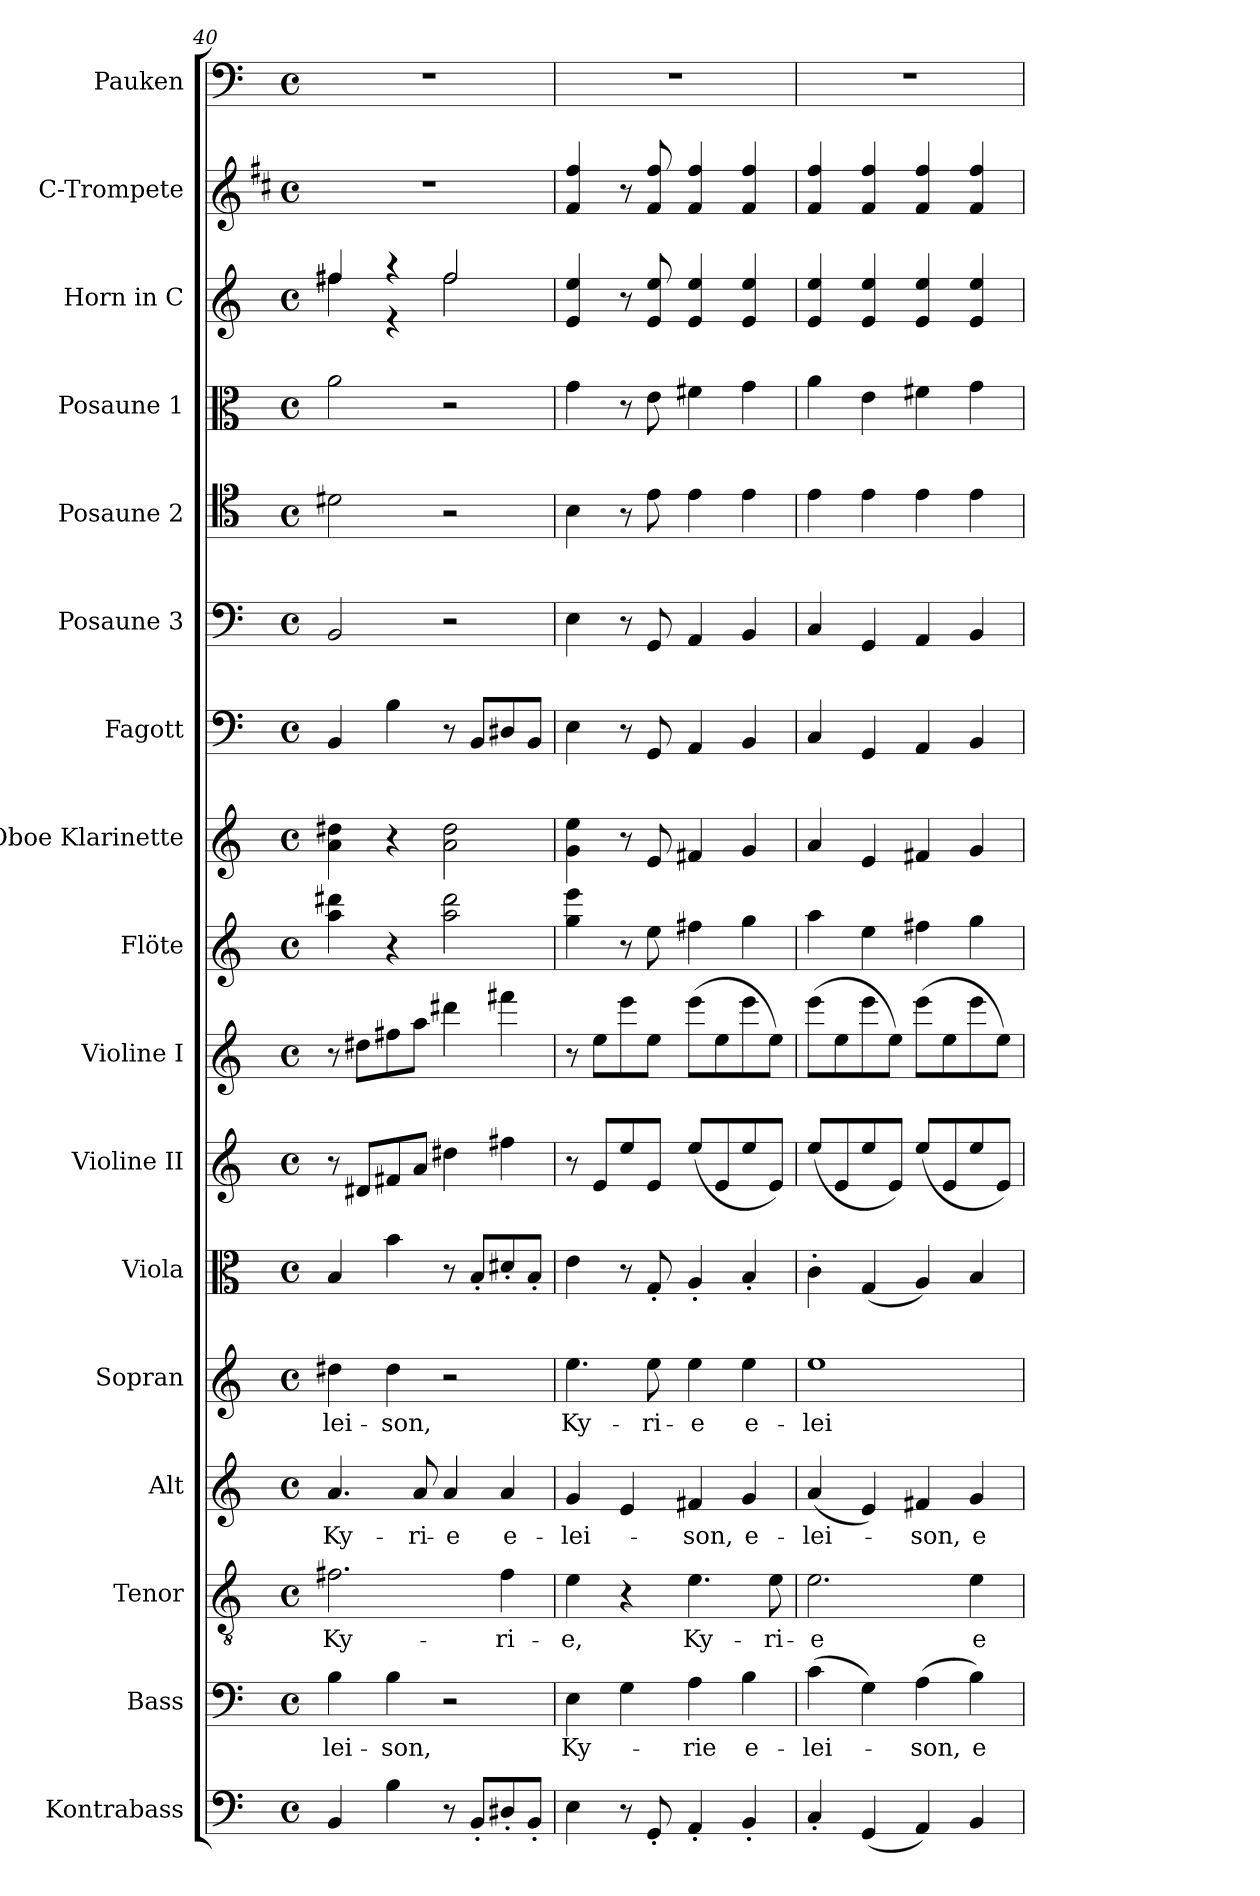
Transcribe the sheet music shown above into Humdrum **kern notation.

**kern	**kern	**text	**kern	**text	**kern	**text	**kern	**text	**kern	**kern	**kern	**kern	**kern	**kern	**kern	**kern	**kern	**kern	**kern	**kern
*part17	*part16	*part16	*part15	*part15	*part14	*part14	*part13	*part13	*part12	*part11	*part10	*part9	*part8	*part7	*part6	*part5	*part4	*part3	*part2	*part1
*staff17	*staff16	*staff16	*staff15	*staff15	*staff14	*staff14	*staff13	*staff13	*staff12	*staff11	*staff10	*staff9	*staff8	*staff7	*staff6	*staff5	*staff4	*staff3	*staff2	*staff1
*I"Kontrabass	*I"Bass	*	*I"Tenor	*	*I"Alt	*	*I"Sopran	*	*I"Viola	*I"Violine II	*I"Violine I	*I"Flöte	*I"Oboe Klarinette	*I"Fagott	*I"Posaune 3	*I"Posaune 2	*I"Posaune 1	*I"Horn in C	*I"C-Trompete	*I"Pauken
*I'Kb.	*I'B.	*	*I'T.	*	*I'A.	*	*I'S.	*	*I'Vla.	*I'Vl. II	*I'Vl. I	*I'Fl.	*I'Ob.	*I'Fg.	*I'Pos. 3	*I'Pos. 2	*I'Pos. 1	*I'Hrn.	*I'C Trp.	*I'Pk.
*clefF4	*clefF4	*	*clefGv2	*	*clefG2	*	*clefG2	*	*clefC3	*clefG2	*clefG2	*clefG2	*clefG2	*clefF4	*clefF4	*clefC4	*clefC3	*clefG2	*clefG2	*clefF4
*ITrd7c12	*	*	*	*	*	*	*	*	*	*	*	*	*	*	*	*	*	*ITrd7c12	*ITrd1c2	*
*k[]	*k[]	*	*k[]	*	*k[]	*	*k[]	*	*k[]	*k[]	*k[]	*k[]	*k[]	*k[]	*k[]	*k[]	*k[]	*k[]	*k[]	*k[]
*C:	*C:	*	*C:	*	*C:	*	*C:	*	*C:	*C:	*C:	*C:	*C:	*C:	*C:	*C:	*C:	*C:	*C:	*C:
*M4/4	*M4/4	*	*M4/4	*	*M4/4	*	*M4/4	*	*M4/4	*M4/4	*M4/4	*M4/4	*M4/4	*M4/4	*M4/4	*M4/4	*M4/4	*M4/4	*M4/4	*M4/4
*met(c)	*met(c)	*	*met(c)	*	*met(c)	*	*met(c)	*	*met(c)	*met(c)	*met(c)	*met(c)	*met(c)	*met(c)	*met(c)	*met(c)	*met(c)	*met(c)	*met(c)	*met(c)
=40	=40	=40	=40	=40	=40	=40	=40	=40	=40	=40	=40	=40	=40	=40	=40	=40	=40	=40	=40	=40
!	!	!LO:LY:b	!	!LO:LY:b	!	!LO:LY:b	!	!LO:LY:b	!	!	!	!	!	!	!	!	!	!	!	!
*	*	*	*	*	*	*	*	*	*	*	*	*	*	*	*	*	*	*^	*	*
4BBB/	4B\	-lei-	2.f#X\	Ky-	4.a/	Ky-	4dd#X\	-lei-	4B/	8r	8r	4aa\ 4ddd#X\	4a\ 4dd#X\	4BB/	2BB/	2d#X\	2a\	4f#X/	4f#\	1r	1r
.	.	.	.	.	.	.	.	.	.	8d#X/L	8dd#X\L	.	.	.	.	.	.	.	.	.	.
!	!	!LO:LY:b	!	!	!	!	!	!LO:LY:b	!	!	!	!	!	!	!	!	!	!	!	!	!
4BB\	4B\	-son,	.	.	.	.	4dd#\	-son,	4b\	8f#X/	8ff#X\	4r	4r	4B\	.	.	.	4r	4r	.	.
!	!	!	!	!	!	!LO:LY:b	!	!	!	!	!	!	!	!	!	!	!	!	!	!	!
.	.	.	.	.	8a/	-ri-	.	.	.	8a/J	8aa\J	.	.	.	.	.	.	.	.	.	.
!	!	!	!	!	!	!LO:LY:b	!	!	!	!	!	!	!	!	!	!	!	!	!	!	!
8r	2r	.	.	.	4a/	-e	2r	.	8r	4dd#X\	4ddd#X\	2aa\ 2ddd#\	2a\ 2dd#\	8r	2r	2r	2r	2f#/	2f#\	.	.
8BBB'</L	.	.	.	.	.	.	.	.	8B'</L	.	.	.	.	8BB/L	.	.	.	.	.	.	.
!	!	!	!	!LO:LY:b	!	!LO:LY:b	!	!	!	!	!	!	!	!	!	!	!	!	!	!	!
8DD#X'</	.	.	4f#\	-ri-	4a/	e-	.	.	8d#X'</	4ff#X\	4fff#X\	.	.	8D#X/	.	.	.	.	.	.	.
8BBB'</J	.	.	.	.	.	.	.	.	8B'</J	.	.	.	.	8BB/J	.	.	.	.	.	.	.
*	*	*	*	*	*	*	*	*	*	*	*	*	*	*	*	*	*	*v	*v	*	*
=41	=41	=41	=41	=41	=41	=41	=41	=41	=41	=41	=41	=41	=41	=41	=41	=41	=41	=41	=41	=41
!	!	!LO:LY:b	!	!LO:LY:b	!	!LO:LY:b	!	!LO:LY:b	!	!	!	!	!	!	!	!	!	!	!	!
4EE\	4E\	Ky-	4e\	-e,	4g/	-lei-	4.ee\	Ky-	4e\	8r	8r	4gg\ 4eee\	4g\ 4ee\	4E\	4E\	4B\	4g\	4E/ 4e/	4e/ 4ee/	1r
.	.	.	.	.	.	.	.	.	.	8e/L	8ee\L	.	.	.	.	.	.	.	.	.
8r	4G\	.	4r	.	4e/	.	.	.	8r	8ee/	8eee\	8r	8r	8r	8r	8r	8r	8r	8r	.
!	!	!	!	!	!	!	!	!LO:LY:b	!	!	!	!	!	!	!	!	!	!	!	!
8GGG'</	.	.	.	.	.	.	8ee\	-ri-	8G'</	8e/J	8ee\J	8ee\	8e/	8GG/	8GG/	8e\	8e\	8E/ 8e/	8e/ 8ee/	.
!	!	!LO:LY:b	!	!LO:LY:b	!	!LO:LY:b	!	!LO:LY:b	!	!	!	!	!	!	!	!	!	!	!	!
4AAA'</	4A\	-rie	4.e\	Ky-	4f#X/	-son,	4ee\	-e	4A'</	(<8ee/L	(>8eee\L	4ff#X\	4f#X/	4AA/	4AA/	4e\	4f#X\	4E/ 4e/	4e/ 4ee/	.
.	.	.	.	.	.	.	.	.	.	8e/	8ee\	.	.	.	.	.	.	.	.	.
!	!	!LO:LY:b	!	!	!	!LO:LY:b	!	!LO:LY:b	!	!	!	!	!	!	!	!	!	!	!	!
4BBB'</	4B\	e-	.	.	4g/	e-	4ee\	e-	4B'</	8ee/	8eee\	4gg\	4g/	4BB/	4BB/	4e\	4g\	4E/ 4e/	4e/ 4ee/	.
!	!	!	!	!LO:LY:b	!	!	!	!	!	!	!	!	!	!	!	!	!	!	!	!
.	.	.	8e\	-ri-	.	.	.	.	.	8e/J)	8ee\J)	.	.	.	.	.	.	.	.	.
=42	=42	=42	=42	=42	=42	=42	=42	=42	=42	=42	=42	=42	=42	=42	=42	=42	=42	=42	=42	=42
!	!	!LO:LY:b	!	!LO:LY:b	!	!LO:LY:b	!	!LO:LY:b	!	!	!	!	!	!	!	!	!	!	!	!
4CC'</	(>4c\	-lei-	2.e\	-e	(<4a/	-lei-	1ee	-lei-	4c'>\	(<8ee/L	(>8eee\L	4aa\	4a/	4C/	4C/	4e\	4a\	4E/ 4e/	4e/ 4ee/	1r
.	.	.	.	.	.	.	.	.	.	8e/	8ee\	.	.	.	.	.	.	.	.	.
(<4GGG/	4G\)	.	.	.	4e/)	.	.	.	(<4G/	8ee/	8eee\	4ee\	4e/	4GG/	4GG/	4e\	4e\	4E/ 4e/	4e/ 4ee/	.
.	.	.	.	.	.	.	.	.	.	8e/J)	8ee\J)	.	.	.	.	.	.	.	.	.
!	!	!LO:LY:b	!	!	!	!LO:LY:b	!	!	!	!	!	!	!	!	!	!	!	!	!	!
4AAA/)	(>4A\	-son,	.	.	4f#X/	-son,	.	.	4A/)	(<8ee/L	(>8eee\L	4ff#X\	4f#X/	4AA/	4AA/	4e\	4f#X\	4E/ 4e/	4e/ 4ee/	.
.	.	.	.	.	.	.	.	.	.	8e/	8ee\	.	.	.	.	.	.	.	.	.
!	!	!LO:LY:b	!	!LO:LY:b	!	!LO:LY:b	!	!	!	!	!	!	!	!	!	!	!	!	!	!
4BBB/	4B\)	e-	4e\	e-	4g/	e-	.	.	4B/	8ee/	8eee\	4gg\	4g/	4BB/	4BB/	4e\	4g\	4E/ 4e/	4e/ 4ee/	.
.	.	.	.	.	.	.	.	.	.	8e/J)	8ee\J)	.	.	.	.	.	.	.	.	.
=	=	=	=	=	=	=	=	=	=	=	=	=	=	=	=	=	=	=	=	=
*-	*-	*-	*-	*-	*-	*-	*-	*-	*-	*-	*-	*-	*-	*-	*-	*-	*-	*-	*-	*-
